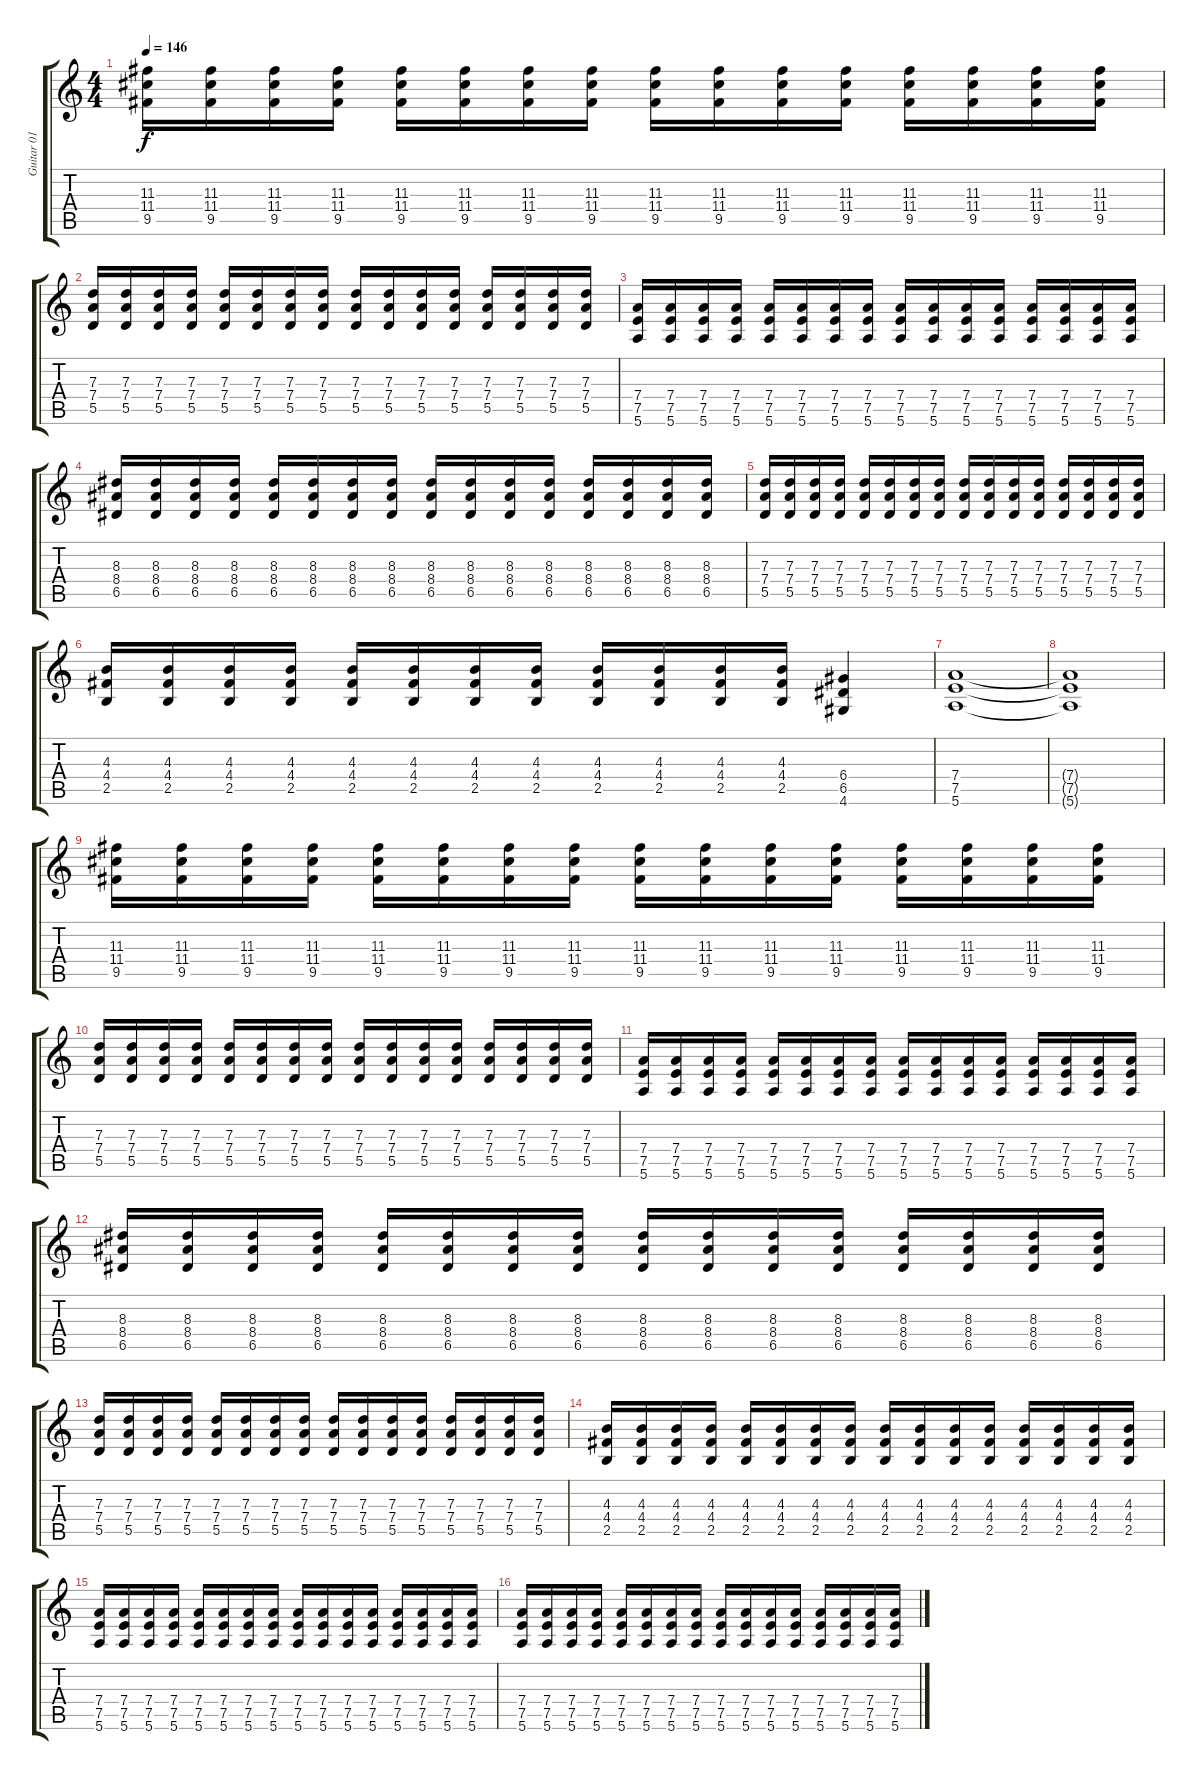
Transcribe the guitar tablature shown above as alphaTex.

\track ("Guitar 01" "Guitar 01") {instrument overdrivenguitar}
\staff {score tabs}
\tuning (E4 B3 G3 D3 A2 E2) {hide}
\ts (4 4)
\tempo 146
\clef g2
\ks c
(11.3 11.4 9.5).16{dy f volume 13 balance 8} (11.3 11.4 9.5).16 (11.3 11.4 9.5).16 (11.3 11.4 9.5).16 (11.3 11.4 9.5).16 (11.3 11.4 9.5).16 (11.3 11.4 9.5).16 (11.3 11.4 9.5).16 (11.3 11.4 9.5).16 (11.3 11.4 9.5).16 (11.3 11.4 9.5).16 (11.3 11.4 9.5).16 (11.3 11.4 9.5).16 (11.3 11.4 9.5).16 (11.3 11.4 9.5).16 (11.3 11.4 9.5).16 |
(7.3 7.4 5.5).16 (7.3 7.4 5.5).16 (7.3 7.4 5.5).16 (7.3 7.4 5.5).16 (7.3 7.4 5.5).16 (7.3 7.4 5.5).16 (7.3 7.4 5.5).16 (7.3 7.4 5.5).16 (7.3 7.4 5.5).16 (7.3 7.4 5.5).16 (7.3 7.4 5.5).16 (7.3 7.4 5.5).16 (7.3 7.4 5.5).16 (7.3 7.4 5.5).16 (7.3 7.4 5.5).16 (7.3 7.4 5.5).16 |
(7.4 7.5 5.6).16 (7.4 7.5 5.6).16 (7.4 7.5 5.6).16 (7.4 7.5 5.6).16 (7.4 7.5 5.6).16 (7.4 7.5 5.6).16 (7.4 7.5 5.6).16 (7.4 7.5 5.6).16 (7.4 7.5 5.6).16 (7.4 7.5 5.6).16 (7.4 7.5 5.6).16 (7.4 7.5 5.6).16 (7.4 7.5 5.6).16 (7.4 7.5 5.6).16 (7.4 7.5 5.6).16 (7.4 7.5 5.6).16 |
(8.3 8.4 6.5).16 (8.3 8.4 6.5).16 (8.3 8.4 6.5).16 (8.3 8.4 6.5).16 (8.3 8.4 6.5).16 (8.3 8.4 6.5).16 (8.3 8.4 6.5).16 (8.3 8.4 6.5).16 (8.3 8.4 6.5).16 (8.3 8.4 6.5).16 (8.3 8.4 6.5).16 (8.3 8.4 6.5).16 (8.3 8.4 6.5).16 (8.3 8.4 6.5).16 (8.3 8.4 6.5).16 (8.3 8.4 6.5).16 |
(7.3 7.4 5.5).16 (7.3 7.4 5.5).16 (7.3 7.4 5.5).16 (7.3 7.4 5.5).16 (7.3 7.4 5.5).16 (7.3 7.4 5.5).16 (7.3 7.4 5.5).16 (7.3 7.4 5.5).16 (7.3 7.4 5.5).16 (7.3 7.4 5.5).16 (7.3 7.4 5.5).16 (7.3 7.4 5.5).16 (7.3 7.4 5.5).16 (7.3 7.4 5.5).16 (7.3 7.4 5.5).16 (7.3 7.4 5.5).16 |
(4.3 4.4 2.5).16 (4.3 4.4 2.5).16 (4.3 4.4 2.5).16 (4.3 4.4 2.5).16 (4.3 4.4 2.5).16 (4.3 4.4 2.5).16 (4.3 4.4 2.5).16 (4.3 4.4 2.5).16 (4.3 4.4 2.5).16 (4.3 4.4 2.5).16 (4.3 4.4 2.5).16 (4.3 4.4 2.5).16 (6.4 6.5 4.6).4 |
(7.4 7.5 5.6).1 |
(7.4{t} 7.5{t} 5.6{t}).1 |
(11.3 11.4 9.5).16{volume 13 balance 8} (11.3 11.4 9.5).16 (11.3 11.4 9.5).16 (11.3 11.4 9.5).16 (11.3 11.4 9.5).16 (11.3 11.4 9.5).16 (11.3 11.4 9.5).16 (11.3 11.4 9.5).16 (11.3 11.4 9.5).16 (11.3 11.4 9.5).16 (11.3 11.4 9.5).16 (11.3 11.4 9.5).16 (11.3 11.4 9.5).16 (11.3 11.4 9.5).16 (11.3 11.4 9.5).16 (11.3 11.4 9.5).16 |
(7.3 7.4 5.5).16 (7.3 7.4 5.5).16 (7.3 7.4 5.5).16 (7.3 7.4 5.5).16 (7.3 7.4 5.5).16 (7.3 7.4 5.5).16 (7.3 7.4 5.5).16 (7.3 7.4 5.5).16 (7.3 7.4 5.5).16 (7.3 7.4 5.5).16 (7.3 7.4 5.5).16 (7.3 7.4 5.5).16 (7.3 7.4 5.5).16 (7.3 7.4 5.5).16 (7.3 7.4 5.5).16 (7.3 7.4 5.5).16 |
(7.4 7.5 5.6).16 (7.4 7.5 5.6).16 (7.4 7.5 5.6).16 (7.4 7.5 5.6).16 (7.4 7.5 5.6).16 (7.4 7.5 5.6).16 (7.4 7.5 5.6).16 (7.4 7.5 5.6).16 (7.4 7.5 5.6).16 (7.4 7.5 5.6).16 (7.4 7.5 5.6).16 (7.4 7.5 5.6).16 (7.4 7.5 5.6).16 (7.4 7.5 5.6).16 (7.4 7.5 5.6).16 (7.4 7.5 5.6).16 |
(8.3 8.4 6.5).16 (8.3 8.4 6.5).16 (8.3 8.4 6.5).16 (8.3 8.4 6.5).16 (8.3 8.4 6.5).16 (8.3 8.4 6.5).16 (8.3 8.4 6.5).16 (8.3 8.4 6.5).16 (8.3 8.4 6.5).16 (8.3 8.4 6.5).16 (8.3 8.4 6.5).16 (8.3 8.4 6.5).16 (8.3 8.4 6.5).16 (8.3 8.4 6.5).16 (8.3 8.4 6.5).16 (8.3 8.4 6.5).16 |
(7.3 7.4 5.5).16 (7.3 7.4 5.5).16 (7.3 7.4 5.5).16 (7.3 7.4 5.5).16 (7.3 7.4 5.5).16 (7.3 7.4 5.5).16 (7.3 7.4 5.5).16 (7.3 7.4 5.5).16 (7.3 7.4 5.5).16 (7.3 7.4 5.5).16 (7.3 7.4 5.5).16 (7.3 7.4 5.5).16 (7.3 7.4 5.5).16 (7.3 7.4 5.5).16 (7.3 7.4 5.5).16 (7.3 7.4 5.5).16 |
(4.3 4.4 2.5).16 (4.3 4.4 2.5).16 (4.3 4.4 2.5).16 (4.3 4.4 2.5).16 (4.3 4.4 2.5).16 (4.3 4.4 2.5).16 (4.3 4.4 2.5).16 (4.3 4.4 2.5).16 (4.3 4.4 2.5).16 (4.3 4.4 2.5).16 (4.3 4.4 2.5).16 (4.3 4.4 2.5).16 (4.3 4.4 2.5).16 (4.3 4.4 2.5).16 (4.3 4.4 2.5).16 (4.3 4.4 2.5).16 |
(7.4 7.5 5.6).16 (7.4 7.5 5.6).16 (7.4 7.5 5.6).16 (7.4 7.5 5.6).16 (7.4 7.5 5.6).16 (7.4 7.5 5.6).16 (7.4 7.5 5.6).16 (7.4 7.5 5.6).16 (7.4 7.5 5.6).16 (7.4 7.5 5.6).16 (7.4 7.5 5.6).16 (7.4 7.5 5.6).16 (7.4 7.5 5.6).16 (7.4 7.5 5.6).16 (7.4 7.5 5.6).16 (7.4 7.5 5.6).16 |
(7.4 7.5 5.6).16 (7.4 7.5 5.6).16 (7.4 7.5 5.6).16 (7.4 7.5 5.6).16 (7.4 7.5 5.6).16 (7.4 7.5 5.6).16 (7.4 7.5 5.6).16 (7.4 7.5 5.6).16 (7.4 7.5 5.6).16 (7.4 7.5 5.6).16 (7.4 7.5 5.6).16 (7.4 7.5 5.6).16 (7.4 7.5 5.6).16 (7.4 7.5 5.6).16 (7.4 7.5 5.6).16 (7.4 7.5 5.6).16
